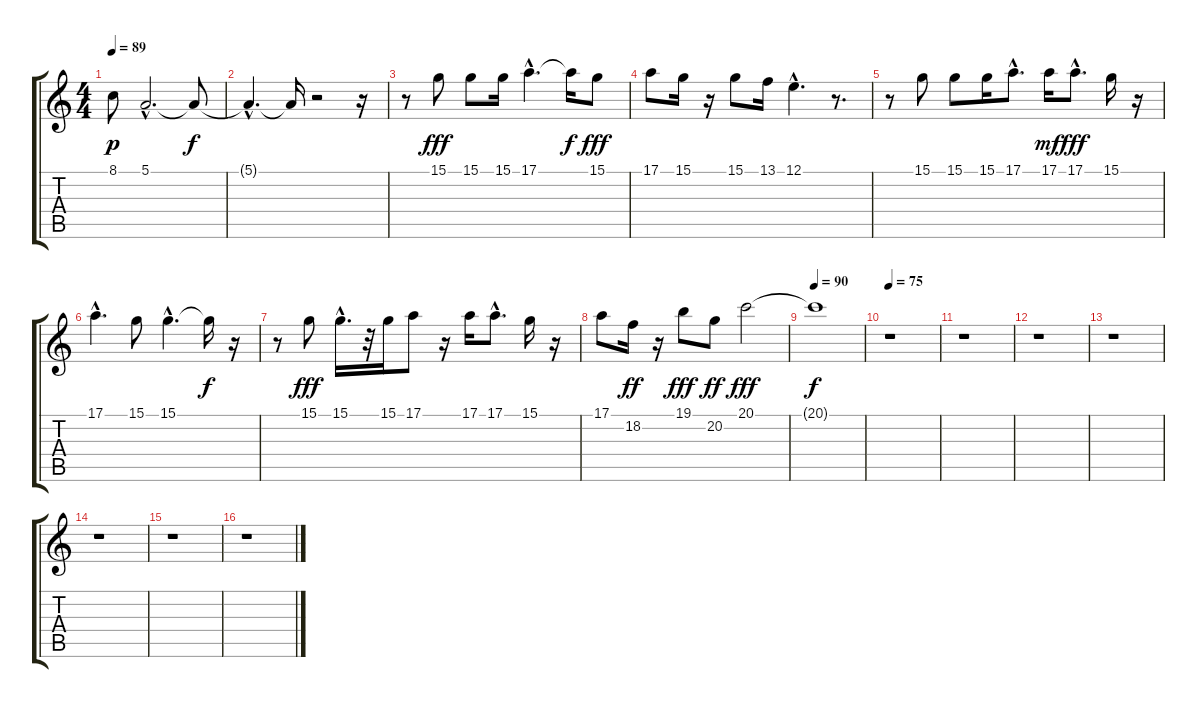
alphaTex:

\track "" {instrument brightacousticpiano}
\staff {score tabs}
\tuning (E4 B3 G3 D3 A2 E2) {hide}
\ts (4 4)
\tempo 89
\clef g2
\ks c
8.1.8{dy p} 5.1{hac}.2{d} 5.1{t}.8{dy f} |
5.1{hac t}.4{d} 5.1{t}.16 r.2 r.16 |
r.8 15.1.8{dy fff} 15.1.8 15.1.16 17.1{hac}.4{d} 17.1{t}.16{dy f} 15.1.8{dy fff} |
17.1.8 15.1.16 r.16 15.1.8 13.1.16 12.1{hac}.4{d} r.8{d} |
r.8 15.1.8 15.1.8 15.1.16 17.1{hac}.8{d} 17.1.16{dy mf} 17.1{hac}.8{d dy fff} 15.1.16 r.16 |
17.1{hac}.4{d} 15.1.8 15.1{hac}.4{d} 15.1{t}.16{dy f} r.16 |
r.8 15.1.8{dy fff} 15.1{hac}.16{d} r.32 15.1.16 17.1.8 r.16 17.1.16 17.1{hac}.8{d} 15.1.16 r.16 |
17.1.8 18.2.16{dy ff} r.16 19.1.8{dy fff} 20.2.8{dy ff} 20.1.2{dy fff} |
\tempo 90
20.1{t}.1{dy f} |
\tempo 75
r.1 |
r.1 |
r.1 |
r.1 |
r.1 |
r.1 |
r.1
